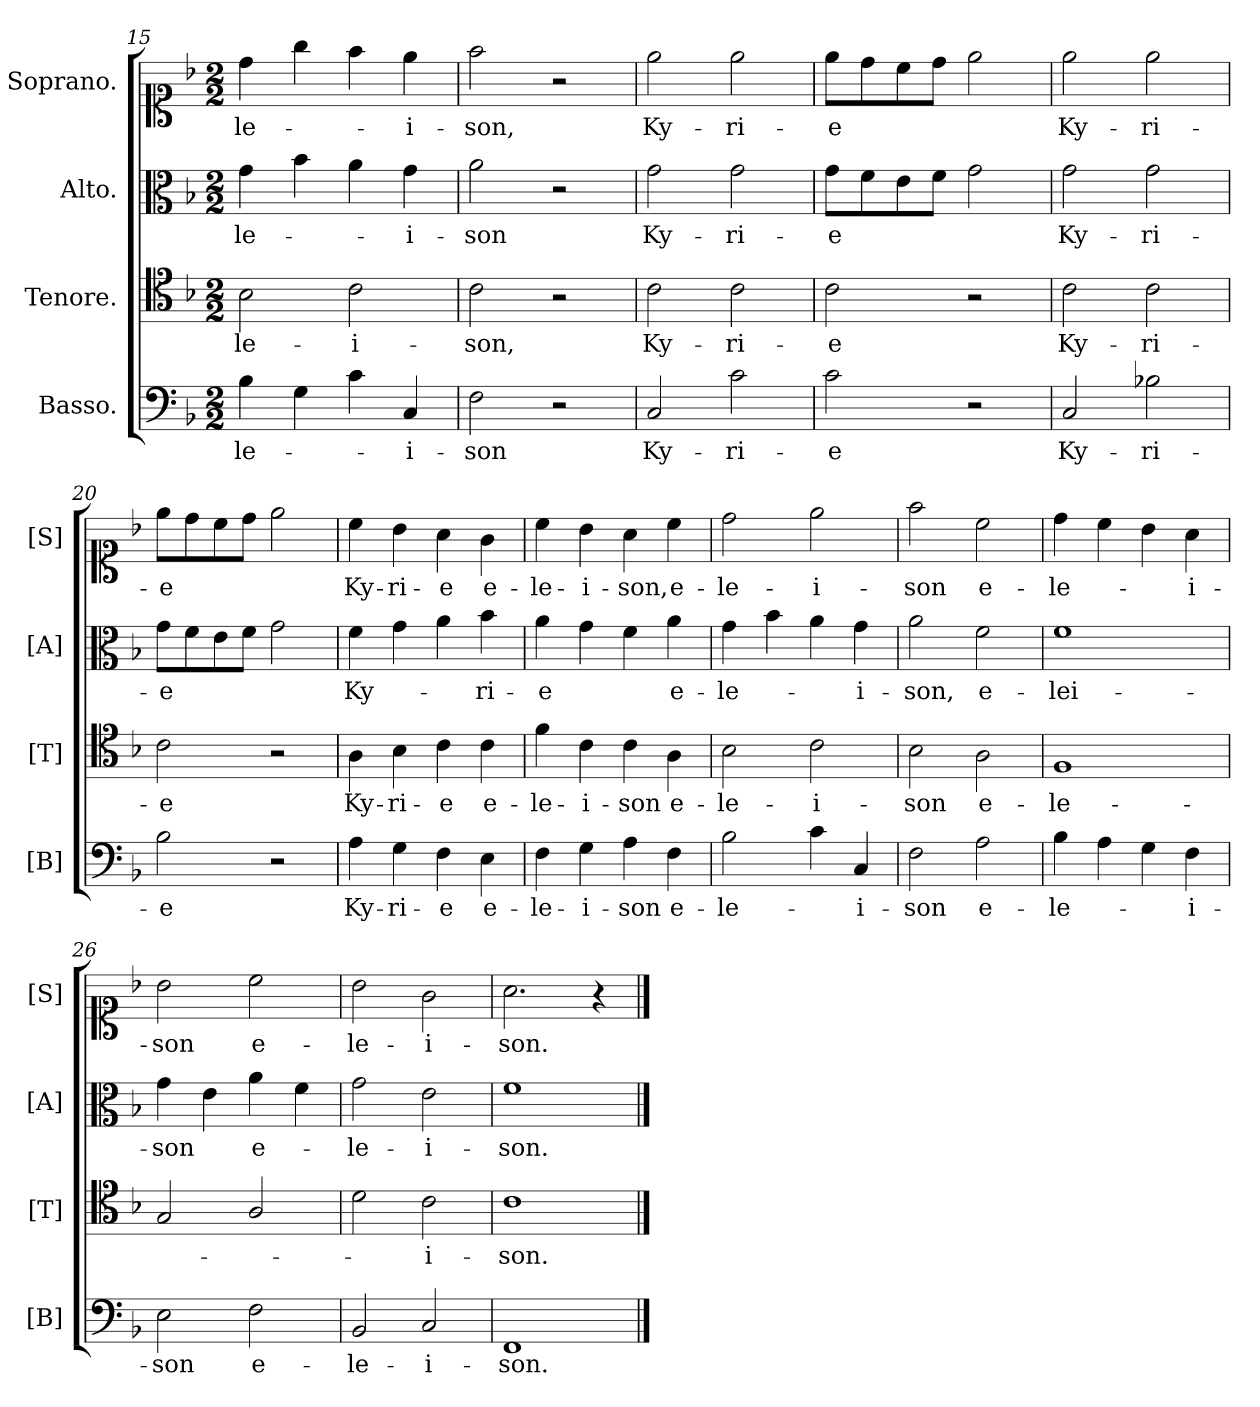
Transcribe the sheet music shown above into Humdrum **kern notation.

**kern	**text	**kern	**text	**kern	**text	**kern	**text
*part4	*part4	*part3	*part3	*part2	*part2	*part1	*part1
*staff4	*staff4	*staff3	*staff3	*staff2	*staff2	*staff1	*staff1
*I"Basso.	*	*I"Tenore.	*	*I"Alto.	*	*I"Soprano.	*
*I'[B]	*	*I'[T]	*	*I'[A]	*	*I'[S]	*
*clefF4	*	*clefC4	*	*clefC3	*	*clefC1	*
*k[b-]	*	*k[b-]	*	*k[b-]	*	*k[b-]	*
*F:	*	*F:	*	*F:	*	*F:	*
*M2/2	*	*M2/2	*	*M2/2	*	*M2/2	*
=15	=15	=15	=15	=15	=15	=15	=15
4B-\	-le-	2B-\	-le-	4g\	-le-	4dd\	-le-
4G\	.	.	.	4b-\	.	4gg\	.
4c\	.	2c\	-i-	4a\	.	4ff\	.
4C/	-i-	.	.	4g\	-i-	4ee\	-i-
=16	=16	=16	=16	=16	=16	=16	=16
2F\	-son	2c\	-son,	2a\	-son	2ff\	-son,
2r	.	2r	.	2r	.	2r	.
=17	=17	=17	=17	=17	=17	=17	=17
2C/	Ky-	2c\	Ky-	2g\	Ky-	2ee\	Ky-
2c\	-ri-	2c\	-ri-	2g\	-ri-	2ee\	-ri-
=18	=18	=18	=18	=18	=18	=18	=18
2c\	-e	2c\	-e	8g\L	-e	8ee\L	-e
.	.	.	.	8f\	.	8dd\	.
.	.	.	.	8e\	.	8cc\	.
.	.	.	.	8f\J	.	8dd\J	.
2r	.	2r	.	2g\	.	2ee\	.
=19	=19	=19	=19	=19	=19	=19	=19
2C/	Ky-	2c\	Ky-	2g\	Ky-	2ee\	Ky-
2B-X\	-ri-	2c\	-ri-	2g\	-ri-	2ee\	-ri-
=20	=20	=20	=20	=20	=20	=20	=20
2B-\	-e	2c\	-e	8g\L	-e	8ee\L	-e
.	.	.	.	8f\	.	8dd\	.
.	.	.	.	8e\	.	8cc\	.
.	.	.	.	8f\J	.	8dd\J	.
2r	.	2r	.	2g\	.	2ee\	.
=21	=21	=21	=21	=21	=21	=21	=21
4A\	Ky-	4A\	Ky-	4f\	Ky-	4cc\	Ky-
4G\	-ri-	4B-\	-ri-	4g\	.	4b-\	-ri-
4F\	-e	4c\	-e	4a\	.	4a\	-e
4E\	e-	4c\	e-	4b-\	-ri-	4g\	e-
=22	=22	=22	=22	=22	=22	=22	=22
4F\	-le-	4f\	-le-	4a\	-e	4cc\	-le-
4G\	-i-	4c\	-i-	4g\	.	4b-\	-i-
4A\	-son	4c\	-son	4f\	.	4a\	-son,
4F\	e-	4A\	e-	4a\	e-	4cc\	e-
=23	=23	=23	=23	=23	=23	=23	=23
2B-\	-le-	2B-\	-le-	4g\	-le-	2dd\	-le-
.	.	.	.	4b-\	.	.	.
4c\	.	2c\	-i-	4a\	.	2ee\	-i-
4C/	-i-	.	.	4g\	-i-	.	.
=24	=24	=24	=24	=24	=24	=24	=24
2F\	-son	2B-\	-son	2a\	-son,	2ff\	-son
2A\	e-	2A\	e-	2f\	e-	2cc\	e-
=25	=25	=25	=25	=25	=25	=25	=25
4B-\	-le-	1F	-le-	1f	-lei-	4dd\	-le-
4A\	.	.	.	.	.	4cc\	.
4G\	.	.	.	.	.	4b-\	.
4F\	-i-	.	.	.	.	4a\	-i-
=26	=26	=26	=26	=26	=26	=26	=26
2E\	-son	2G/	.	4g\	-son	2b-\	-son
.	.	.	.	4e\	.	.	.
2F\	e-	2A/	.	4a\	e-	2cc\	e-
.	.	.	.	4f\	.	.	.
=27	=27	=27	=27	=27	=27	=27	=27
2BB-/	-le-	2d\	.	2g\	-le-	2b-\	-le-
2C/	-i-	2c\	-i-	2e\	-i-	2g\	-i-
=28	=28	=28	=28	=28	=28	=28	=28
1FF	-son.	1c	-son.	1f	-son.	2.a\	-son.
.	.	.	.	.	.	4r	.
==	==	==	==	==	==	==	==
*-	*-	*-	*-	*-	*-	*-	*-
